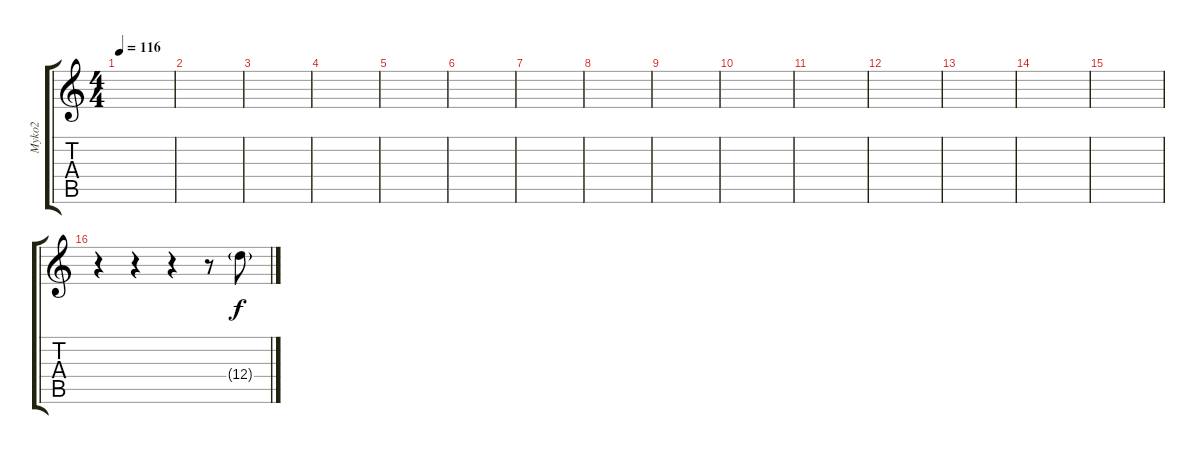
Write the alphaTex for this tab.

\track ("Myko2" "Myko2") {instrument electricguitarjazz}
\staff {score tabs}
\tuning (E4 B3 G3 D3 A2 E2) {hide}
\ts (4 4)
\tempo 116
\clef g2
\ks c
|
|
|
|
|
|
|
|
|
|
|
|
|
|
|
r.4 r.4 r.4 r.8 12.4{ss g}.8
